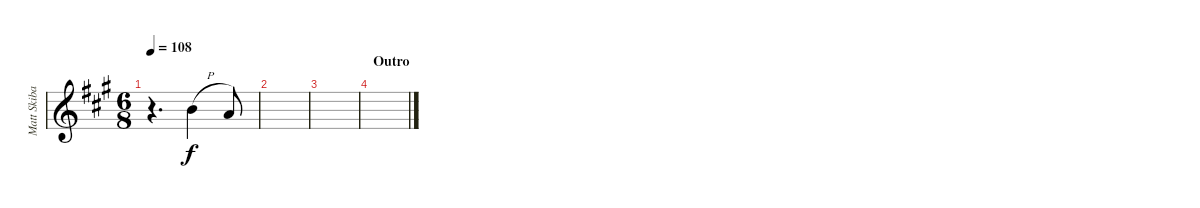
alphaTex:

\track ("Matt Skiba - Vocals" "Matt Skiba") {instrument overdrivenguitar}
\staff {score}
\tuning (E4 B3 G3 D3 A2 E2) {hide}
\ts (6 8)
\tempo 108
\clef g2
\ks a
r.4{d dy f} 4.3{h}.4 2.3.8 |
|
|
\section ("" "Outro")
